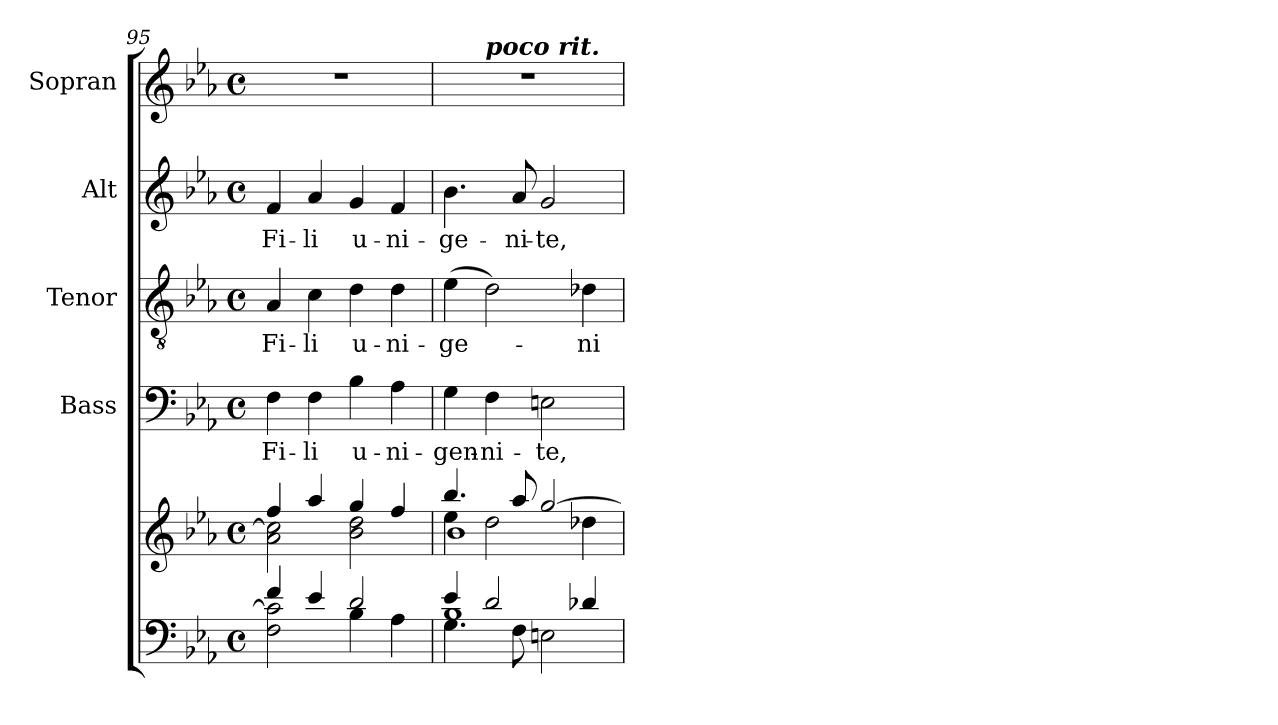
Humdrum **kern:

**kern	**kern	**kern	**text	**kern	**text	**kern	**text	**kern
*part5	*part5	*part4	*part4	*part3	*part3	*part2	*part2	*part1
*staff6	*staff5	*staff4	*staff4	*staff3	*staff3	*staff2	*staff2	*staff1
*	*	*I"Bass	*	*I"Tenor	*	*I"Alt	*	*I"Sopran
*	*	*I'B.	*	*I'T.	*	*I'A.	*	*I'S.
*clefF4	*clefG2	*clefF4	*	*clefGv2	*	*clefG2	*	*clefG2
*k[b-e-a-]	*k[b-e-a-]	*k[b-e-a-]	*	*k[b-e-a-]	*	*k[b-e-a-]	*	*k[b-e-a-]
*E-:	*E-:	*E-:	*	*E-:	*	*E-:	*	*E-:
*M4/4	*M4/4	*M4/4	*	*M4/4	*	*M4/4	*	*M4/4
*met(c)	*met(c)	*met(c)	*	*met(c)	*	*met(c)	*	*met(c)
=95	=95	=95	=95	=95	=95	=95	=95	=95
*^	*^	*	*	*	*	*	*	*
!	!	!	!	!	!LO:LY:b	!	!LO:LY:b	!	!LO:LY:b	!
4f/	2F\ 2c\]	4ff/	2a-\ 2cc\]	4F\	Fi-	4A-/	Fi-	4f/	Fi-	1r
!	!	!	!	!	!LO:LY:b	!	!LO:LY:b	!	!LO:LY:b	!
4e-/	.	4aa-/	.	4F\	-li	4c\	-li	4a-/	-li	.
!	!	!	!	!	!LO:LY:b	!	!LO:LY:b	!	!LO:LY:b	!
2d/	4B-\	4gg/	2b-\ 2dd\	4B-\	u-	4d\	u-	4g/	u-	.
!	!	!	!	!	!LO:LY:b	!	!LO:LY:b	!	!LO:LY:b	!
.	4A-\	4ff/	.	4A-\	-ni-	4d\	-ni-	4f/	-ni-	.
=96	=96	=96	=96	=96	=96	=96	=96	=96	=96	=96
*	*^	*	*^	*	*	*	*	*	*	*
!	!	!	!	!	!	!	!LO:LY:b	!	!LO:LY:b	!	!LO:LY:b	!
*	*	*	*	*	*	*	*	*	*	*	*	*^
4e-/	4.G\	1B-	4.bb-/	4ee-\	1b-	4G\	-gen-	(>4e-\	-ge-	4.b-\	-ge-	1r	4ryy
!	!	!	!	!	!	!	!	!	!	!	!	!	!LO:TX:a:Bi:t=poco rit.
!	!	!	!	!	!	!	!LO:LY:b	!	!	!	!	!	!
2d/	.	.	.	2dd\	.	4F\	-ni-	2d\)	.	.	.	.	2.ryy
!	!	!	!	!	!	!	!	!	!	!	!LO:LY:b	!	!
.	8F\	.	8aa-/	.	.	.	.	.	.	8a-/	-ni-	.	.
!	!	!	!	!	!	!	!LO:LY:b	!	!	!	!LO:LY:b	!	!
.	2En\	.	[>2gg/	.	.	2En\	-te,	.	.	2g/	-te,	.	.
!	!	!	!	!	!	!	!	!	!LO:LY:b	!	!	!	!
4d-X/	.	.	.	4dd-X\	.	.	.	4d-X\	-ni-	.	.	.	.
*v	*v	*v	*	*	*	*	*	*	*	*	*	*v	*v
*	*v	*v	*v	*	*	*	*	*	*	*
=	=	=	=	=	=	=	=	=
*-	*-	*-	*-	*-	*-	*-	*-	*-
